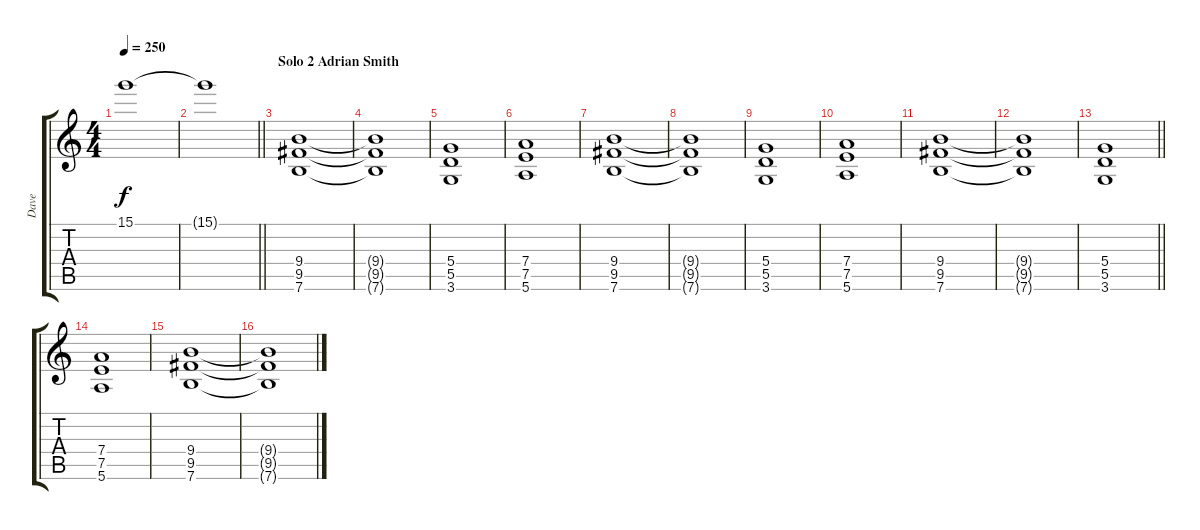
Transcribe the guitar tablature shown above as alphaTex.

\track ("Dave" "Dave") {instrument distortionguitar}
\staff {score tabs}
\tuning (E4 B3 G3 D3 A2 E2) {hide}
\ts (4 4)
\tempo 250
\clef g2
\ks c
15.1{t}.1{dy f} |
\barLineRight lightlight
15.1{t}.1 |
\section ("" "Solo 2 Adrian Smith")
(9.4 9.5 7.6).1{volume 12} |
(9.4{t} 9.5{t} 7.6{t}).1 |
(5.4 5.5 3.6).1 |
(7.4 7.5 5.6).1 |
(9.4 9.5 7.6).1 |
(9.4{t} 9.5{t} 7.6{t}).1 |
(5.4 5.5 3.6).1 |
(7.4 7.5 5.6).1 |
(9.4 9.5 7.6).1 |
(9.4{t} 9.5{t} 7.6{t}).1 |
\barLineRight lightlight
(5.4 5.5 3.6).1 |
(7.4 7.5 5.6).1 |
(9.4 9.5 7.6).1 |
(9.4{t} 9.5{t} 7.6{t}).1
